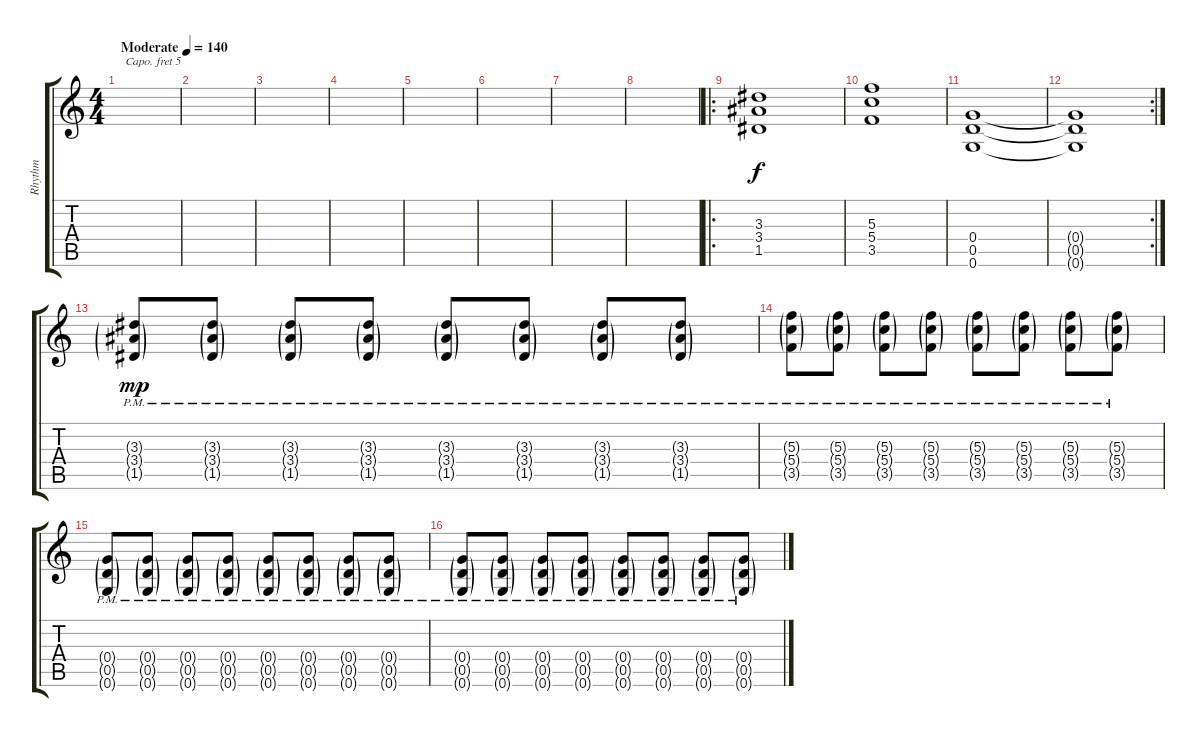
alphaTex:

\track ("Rhythm" "Rhythm") {instrument distortionguitar}
\staff {score tabs}
\capo 5
\tuning (E4 B3 G3 D3 A2 D2) {hide}
\ts (4 4)
\tempo (140 "Moderate")
\clef g2
\ks c
|
|
|
|
|
|
|
|
\ro
(3.3 3.4 1.5).1 |
(5.3 5.4 3.5).1 |
(0.4 0.5 0.6).1 |
\rc 2
(0.4{t} 0.5{t} 0.6{t}).1 |
(3.3{g pm} 3.4{g pm} 1.5{g pm}).8{dy mp} (3.3{g pm} 3.4{g pm} 1.5{g pm}).8 (3.3{g pm} 3.4{g pm} 1.5{g pm}).8 (3.3{g pm} 3.4{g pm} 1.5{g pm}).8 (3.3{g pm} 3.4{g pm} 1.5{g pm}).8 (3.3{g pm} 3.4{g pm} 1.5{g pm}).8 (3.3{g pm} 3.4{g pm} 1.5{g pm}).8 (3.3{g pm} 3.4{g pm} 1.5{g pm}).8 |
(5.3{g pm} 5.4{g pm} 3.5{g pm}).8 (5.3{g pm} 5.4{g pm} 3.5{g pm}).8 (5.3{g pm} 5.4{g pm} 3.5{g pm}).8 (5.3{g pm} 5.4{g pm} 3.5{g pm}).8 (5.3{g pm} 5.4{g pm} 3.5{g pm}).8 (5.3{g pm} 5.4{g pm} 3.5{g pm}).8 (5.3{g pm} 5.4{g pm} 3.5{g pm}).8 (5.3{g pm} 5.4{g pm} 3.5{g pm}).8 |
(0.4{g pm} 0.5{g pm} 0.6{g pm}).8 (0.4{g pm} 0.5{g pm} 0.6{g pm}).8 (0.4{g pm} 0.5{g pm} 0.6{g pm}).8 (0.4{g pm} 0.5{g pm} 0.6{g pm}).8 (0.4{g pm} 0.5{g pm} 0.6{g pm}).8 (0.4{g pm} 0.5{g pm} 0.6{g pm}).8 (0.4{g pm} 0.5{g pm} 0.6{g pm}).8 (0.4{g pm} 0.5{g pm} 0.6{g pm}).8 |
(0.4{g pm} 0.5{g pm} 0.6{g pm}).8 (0.4{g pm} 0.5{g pm} 0.6{g pm}).8 (0.4{g pm} 0.5{g pm} 0.6{g pm}).8 (0.4{g pm} 0.5{g pm} 0.6{g pm}).8 (0.4{g pm} 0.5{g pm} 0.6{g pm}).8 (0.4{g pm} 0.5{g pm} 0.6{g pm}).8 (0.4{g pm} 0.5{g pm} 0.6{g pm}).8 (0.4{g pm} 0.5{g pm} 0.6{g pm}).8
